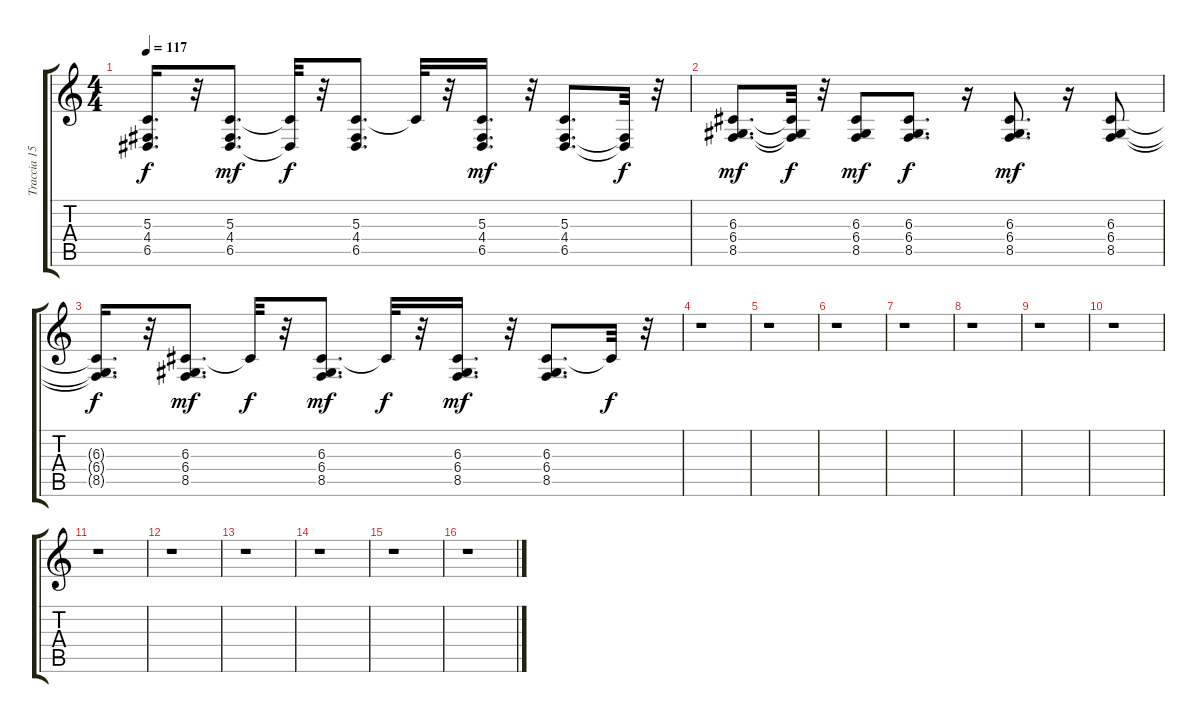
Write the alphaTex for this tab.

\track ("Traccia 15" "Traccia 15") {instrument electricpiano2}
\staff {score tabs}
\tuning (E4 B3 G3 D3 A2 E2) {hide}
\ts (4 4)
\tempo 117
\clef g2
\ks c
(5.3{t} 4.4{t} 6.5{t}).16{d dy f} r.32 (5.3 4.4 6.5).8{d dy mf} (5.3{t} 6.5{t}).32{dy f} r.32 (5.3 4.4 6.5).8{d} 5.3{t}.32 r.32 (5.3 4.4 6.5).16{d dy mf} r.32 (5.3 4.4 6.5).8{d} (4.4{t} 6.5{t}).32{dy f} r.32 |
(6.3 6.4 8.5).8{d dy mf} (6.3{t} 6.4{t} 8.5{t}).32{dy f} r.32 (6.3 6.4 8.5).8{dy mf} (6.3 6.4 8.5).8{d dy f} r.16 (6.3 6.4 8.5).8{d dy mf} r.16 (6.3 6.4 8.5).8 |
(6.3{t} 6.4{t} 8.5{t}).16{d dy f} r.32 (6.3 6.4 8.5).8{d dy mf} 6.3{t}.32{dy f} r.32 (6.3 6.4 8.5).8{d dy mf} 6.3{t}.32{dy f} r.32 (6.3 6.4 8.5).16{d dy mf} r.32 (6.3 6.4 8.5).8{d} 6.3{t}.32{dy f} r.32 |
r.1 |
r.1 |
r.1 |
r.1 |
r.1 |
r.1 |
r.1 |
r.1 |
r.1 |
r.1 |
r.1 |
r.1 |
r.1
